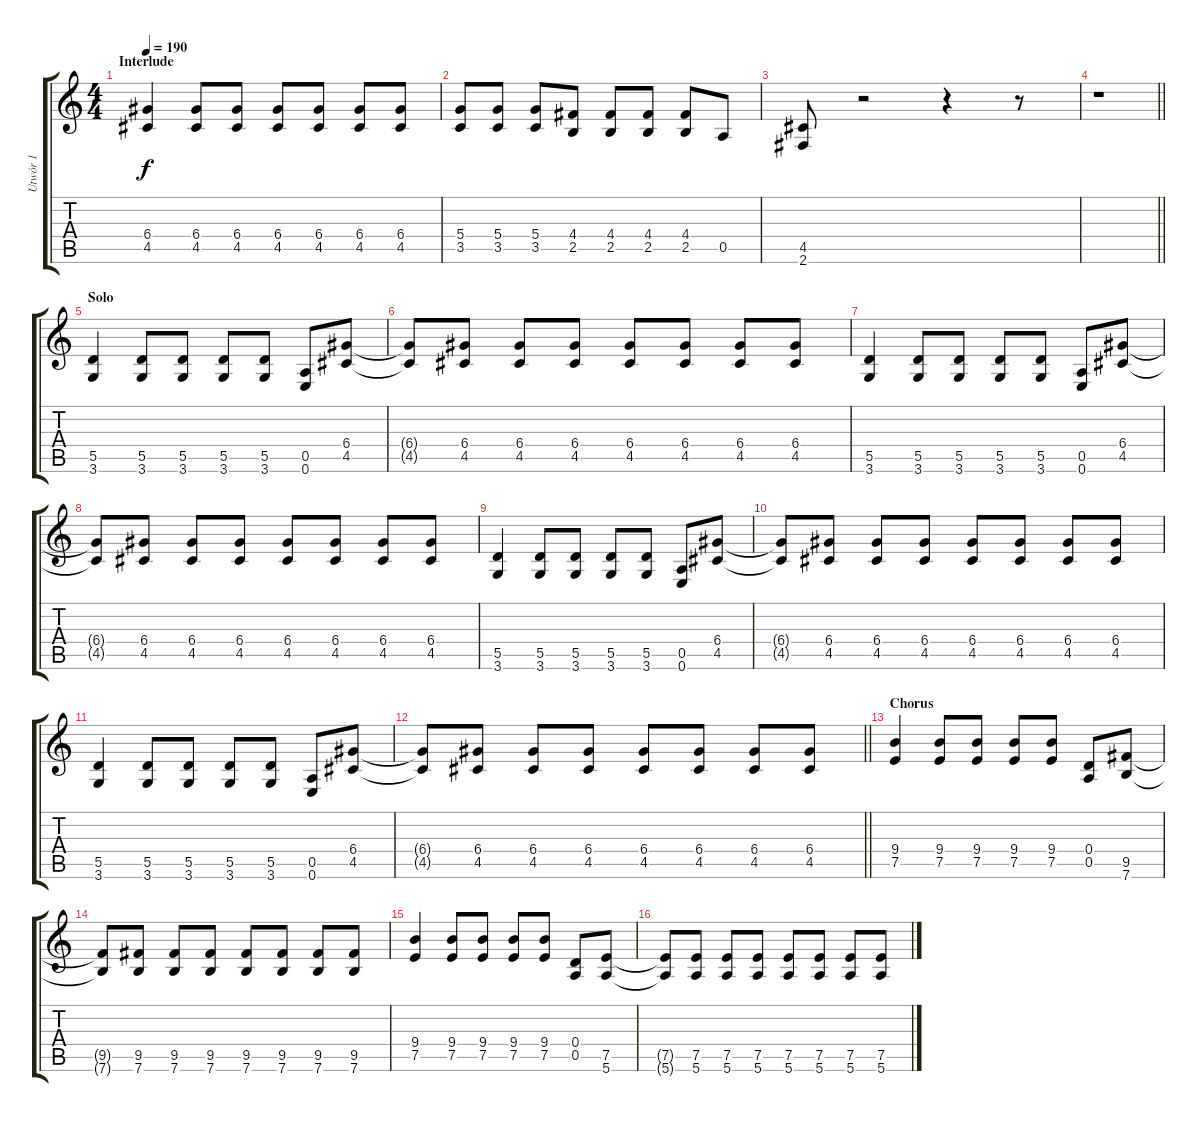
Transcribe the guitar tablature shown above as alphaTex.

\track ("Utwór 1" "Utwór 1") {instrument distortionguitar}
\staff {score tabs}
\tuning (E4 B3 G3 D3 A2 E2) {hide}
\ts (4 4)
\section ("" "Interlude ")
\tempo 190
\clef g2
\ks c
(6.4 4.5).4{dy f} (6.4 4.5).8 (6.4 4.5).8 (6.4 4.5).8 (6.4 4.5).8 (6.4 4.5).8 (6.4 4.5).8 |
(5.4 3.5).8 (5.4 3.5).8 (5.4 3.5).8 (4.4 2.5).8 (4.4 2.5).8 (4.4 2.5).8 (4.4 2.5).8 0.5.8 |
(4.5 2.6).8 r.2 r.4 r.8 |
\barLineRight lightlight
r.1 |
\section ("" "Solo")
(5.5 3.6).4 (5.5 3.6).8 (5.5 3.6).8 (5.5 3.6).8 (5.5 3.6).8 (0.5 0.6).8 (6.4 4.5).8 |
(6.4{t} 4.5{t}).8 (6.4 4.5).8 (6.4 4.5).8 (6.4 4.5).8 (6.4 4.5).8 (6.4 4.5).8 (6.4 4.5).8 (6.4 4.5).8 |
(5.5 3.6).4 (5.5 3.6).8 (5.5 3.6).8 (5.5 3.6).8 (5.5 3.6).8 (0.5 0.6).8 (6.4 4.5).8 |
(6.4{t} 4.5{t}).8 (6.4 4.5).8 (6.4 4.5).8 (6.4 4.5).8 (6.4 4.5).8 (6.4 4.5).8 (6.4 4.5).8 (6.4 4.5).8 |
(5.5 3.6).4 (5.5 3.6).8 (5.5 3.6).8 (5.5 3.6).8 (5.5 3.6).8 (0.5 0.6).8 (6.4 4.5).8 |
(6.4{t} 4.5{t}).8 (6.4 4.5).8 (6.4 4.5).8 (6.4 4.5).8 (6.4 4.5).8 (6.4 4.5).8 (6.4 4.5).8 (6.4 4.5).8 |
(5.5 3.6).4 (5.5 3.6).8 (5.5 3.6).8 (5.5 3.6).8 (5.5 3.6).8 (0.5 0.6).8 (6.4 4.5).8 |
\barLineRight lightlight
(6.4{t} 4.5{t}).8 (6.4 4.5).8 (6.4 4.5).8 (6.4 4.5).8 (6.4 4.5).8 (6.4 4.5).8 (6.4 4.5).8 (6.4 4.5).8 |
\section ("" "Chorus")
(9.4 7.5).4 (9.4 7.5).8 (9.4 7.5).8 (9.4 7.5).8 (9.4 7.5).8 (0.4 0.5).8 (9.5 7.6).8 |
(9.5{t} 7.6{t}).8 (9.5 7.6).8 (9.5 7.6).8 (9.5 7.6).8 (9.5 7.6).8 (9.5 7.6).8 (9.5 7.6).8 (9.5 7.6).8 |
(9.4 7.5).4 (9.4 7.5).8 (9.4 7.5).8 (9.4 7.5).8 (9.4 7.5).8 (0.4 0.5).8 (7.5 5.6).8 |
(7.5{t} 5.6{t}).8 (7.5 5.6).8 (7.5 5.6).8 (7.5 5.6).8 (7.5 5.6).8 (7.5 5.6).8 (7.5 5.6).8 (7.5 5.6).8
